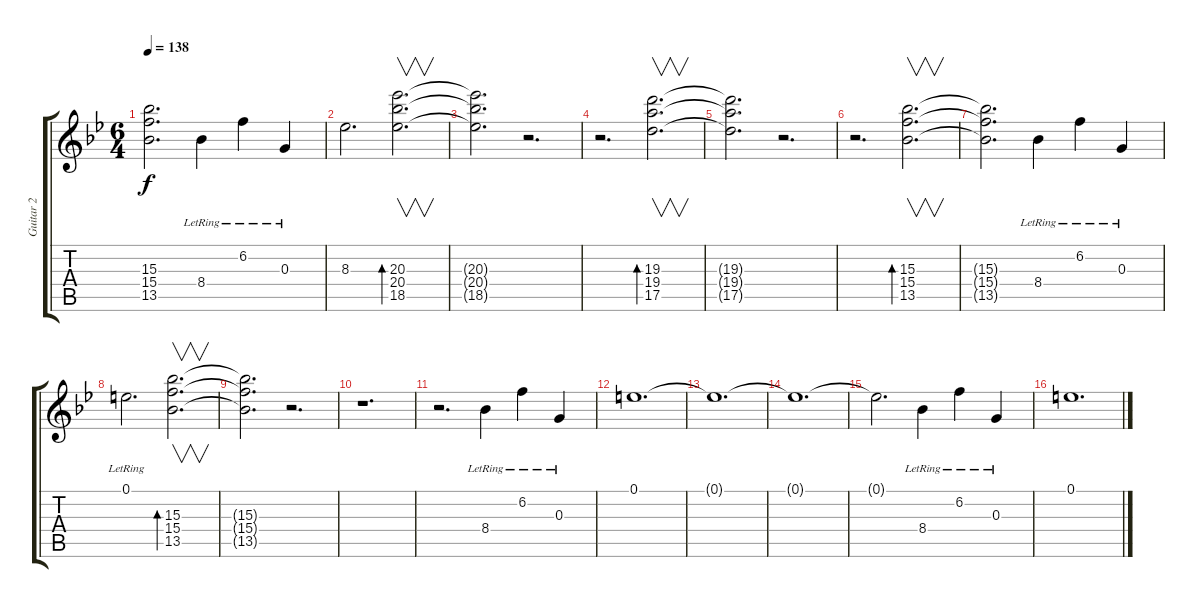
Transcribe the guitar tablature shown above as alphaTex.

\track ("Guitar 2" "Guitar 2") {instrument electricguitarclean}
\staff {score tabs}
\tuning (E4 B3 G3 D3 A2 E2) {hide}
\ts (6 4)
\tempo 138
\clef g2
\ks gminor
(15.3{t} 15.4{t} 13.5{t}).2{d dy f} 8.4{lr}.4 6.2{lr}.4 0.3{lr}.4 |
8.3.2{d} (20.3 20.4 18.5).2{v d bd 60} |
(20.3{t} 20.4{t} 18.5{t}).2{d} r.2{d} |
r.2{d} (19.3 19.4 17.5).2{v d bd 60} |
(19.3{t} 19.4{t} 17.5{t}).2{d} r.2{d} |
r.2{d} (15.3 15.4 13.5).2{v d bd 60} |
(15.3{t} 15.4{t} 13.5{t}).2{d} 8.4{lr}.4 6.2{lr}.4 0.3{lr}.4 |
0.1{lr}.2{d} (15.3 15.4 13.5).2{v d bd 60} |
(15.3{t} 15.4{t} 13.5{t}).2{d} r.2{d} |
r.1{d} |
r.2{d} 8.4{lr}.4 6.2{lr}.4 0.3{lr}.4 |
0.1.1{d} |
0.1{t}.1{d} |
0.1{t}.1{d} |
0.1{t}.2{d} 8.4{lr}.4 6.2{lr}.4 0.3{lr}.4 |
0.1.1{d}
